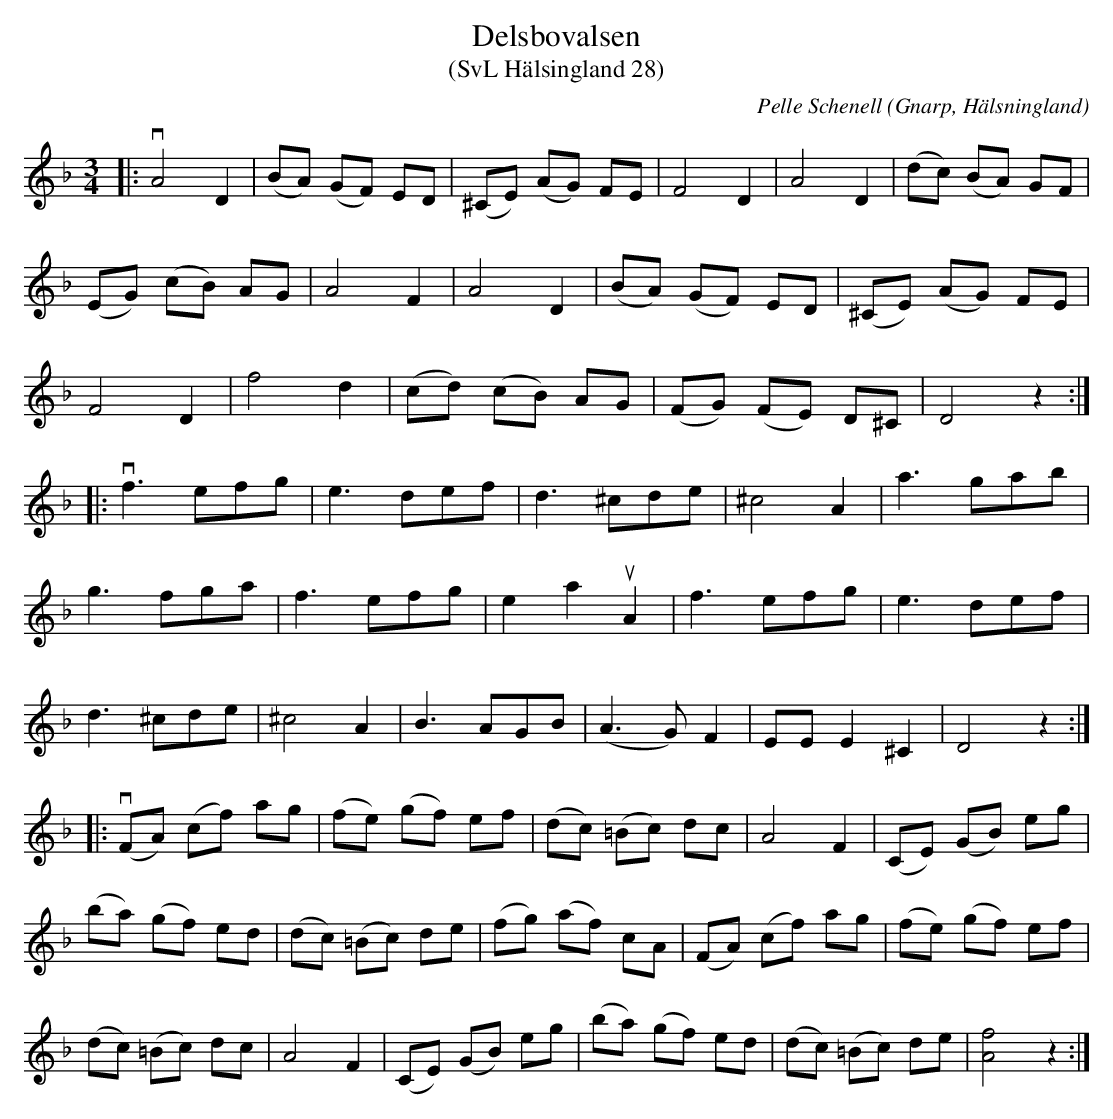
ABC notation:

X:1
T:Delsbovalsen
T:(SvL Hälsingland 28)
O:Gnarp, Hälsningland
C:Pelle Schenell
L:1/8
M:3/4
K:Dm
|:v A4 D2 | (BA) (GF) ED | (^CE) (AG) FE | F4 D2 | A4 D2 | (dc) (BA) GF |
(EG) (cB) AG | A4 F2 | A4 D2 | (BA) (GF) ED | (^CE) (AG) FE |
F4 D2 | f4 d2 | (cd) (cB) AG | (FG) (FE) D^C | D4 z2 ::
v f3 efg | e3 def | d3 ^cde | ^c4 A2 | a3 gab |
g3 fga | f3 efg | e2 a2u A2 | f3 efg | e3 def |
d3 ^cde | ^c4 A2 | B3 AGB | (A3 G) F2 | EE E2 ^C2 | D4 z2 ::
v (FA) (cf) ag | (fe) (gf) ef | (dc) (=Bc) dc | A4 F2 | (CE) (GB) eg |
(ba) (gf) ed | (dc) (=Bc) de | (fg) (af) cA | (FA) (cf) ag | (fe) (gf) ef |
(dc) (=Bc) dc | A4 F2 | (CE) (GB) eg | (ba) (gf) ed | (dc) (=Bc) de | [Af]4 z2 :|
